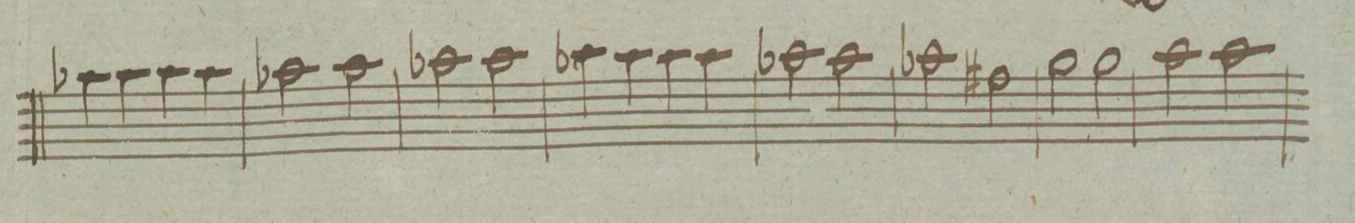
**kern	**dynam
*I"Clarinetto Primo in C. et B. _	*
*clefG2	*
*k[]	*
*met(c)	*
*M4/4	*
4aa-X\	.
4aa-\	.
4aa-\	.
4aa-\	.
=143	=143
2aa-X\	.
2aa-\	.
=144	=144
2aa-X\	.
2aa-\	.
=145	=145
4aa-X\	.
4aa-\	.
4aa-\	.
4aa-\	.
=146	=146
2aa-X\	.
2aa-\	.
=147	=147
2aa-X\	.
2ff#X\	.
=148	=148
2gg\	.
2gg\	.
=149	=149
2aa\	.
2aa\	.
=150	=150
*-	*-
